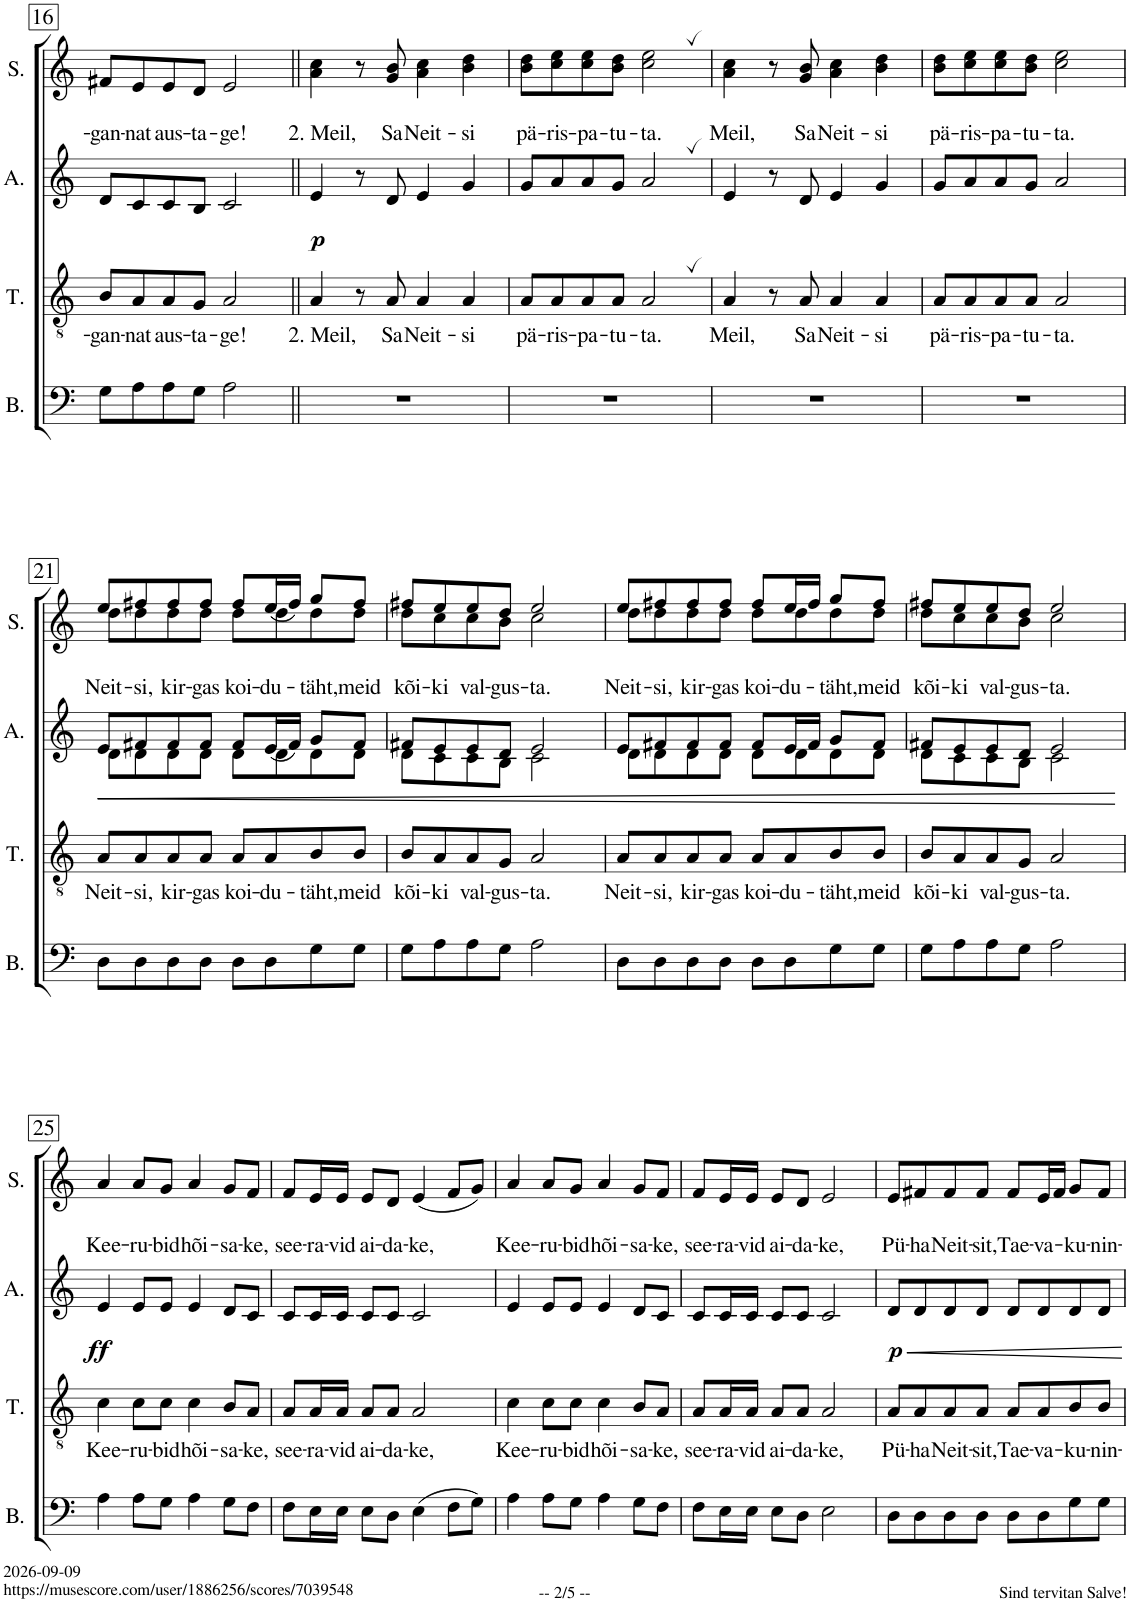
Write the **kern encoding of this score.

**kern	**kern	**text	**dynam	**kern	**text	**kern	**text
*part4	*part3	*part3	*part3	*part2	*part2	*part1	*part1
*staff4	*staff3	*staff3	*staff3	*staff2	*staff2	*staff1	*staff1
*I"Bass	*I"Tenor	*	*	*I"Alto	*	*I"Soprano	*
*I'B.	*I'T.	*	*	*I'A.	*	*I'S.	*
!!LO:PB:g=z
*clefF4	*clefGv2	*	*	*clefG2	*	*clefG2	*
*k[]	*k[]	*	*	*k[]	*	*k[]	*
*M4/4	*M4/4	*	*	*M4/4	*	*M4/4	*
=16	=16	=16	=16	=16	=16	=16	=16
!	!	!LO:LY:b	!	!	!LO:LY:a	!	!
8G\L	8B/L	-gan-	.	8d/L	-gan-	8f#X/L	.
!	!	!LO:LY:b	!	!	!LO:LY:a	!	!
8A\	8A/	-nat	.	8c/	-nat	8e/	.
!	!	!LO:LY:b	!	!	!LO:LY:a	!	!
8A\	8A/	aus-	.	8c/	aus-	8e/	.
!	!	!LO:LY:b	!	!	!LO:LY:a	!	!
8G\J	8G/J	-ta-	.	8B/J	-ta-	8d/J	.
!	!	!LO:LY:b	!	!	!LO:LY:a	!	!
2A\	2A/	-ge!	.	2c/	-ge!	2e/	.
=17||	=17||	=17||	=17||	=17||	=17||	=17||	=17||
!	!	!LO:LY:b	!LO:DY:a	!	!LO:LY:a	!	!
1r	4A/	2. Meil,	p	4e/	2. Meil,	4a\ 4cc\	.
.	8r	.	.	8r	.	8r	.
!	!	!LO:LY:b	!	!	!LO:LY:a	!	!
.	8A/	Sa	.	8d/	Sa	8g/ 8b/	.
!	!	!LO:LY:b	!	!	!LO:LY:a	!	!
.	4A/	Neit-	.	4e/	Neit-	4a\ 4cc\	.
!	!	!LO:LY:b	!	!	!LO:LY:a	!	!
.	4A/	-si	.	4g/	-si	4b\ 4dd\	.
=18	=18	=18	=18	=18	=18	=18	=18
!	!	!LO:LY:b	!	!	!LO:LY:a	!	!
1r	8A/L	pä-	.	8g/L	pä-	8b\ 8dd\L	.
!	!	!LO:LY:b	!	!	!LO:LY:a	!	!
.	8A/	-ris-	.	8a/	-ris-	8cc\ 8ee\	.
!	!	!LO:LY:b	!	!	!LO:LY:a	!	!
.	8A/	-pa-	.	8a/	-pa-	8cc\ 8ee\	.
!	!	!LO:LY:b	!	!	!LO:LY:a	!	!
.	8A/J	-tu-	.	8g/J	-tu-	8b\ 8dd\J	.
!	!	!LO:LY:b	!	!	!LO:LY:a	!	!
.	2A,/	-ta.	.	2a,/	-ta.	2cc\, 2ee\,	.
=19	=19	=19	=19	=19	=19	=19	=19
!	!	!LO:LY:b	!	!	!LO:LY:a	!	!
1r	4A/	Meil,	.	4e/	Meil,	4a\ 4cc\	.
.	8r	.	.	8r	.	8r	.
!	!	!LO:LY:b	!	!	!LO:LY:a	!	!
.	8A/	Sa	.	8d/	Sa	8g/ 8b/	.
!	!	!LO:LY:b	!	!	!LO:LY:a	!	!
.	4A/	Neit-	.	4e/	Neit-	4a\ 4cc\	.
!	!	!LO:LY:b	!	!	!LO:LY:a	!	!
.	4A/	-si	.	4g/	-si	4b\ 4dd\	.
=20	=20	=20	=20	=20	=20	=20	=20
!	!	!LO:LY:b	!	!	!LO:LY:a	!	!
1r	8A/L	pä-	.	8g/L	pä-	8b\ 8dd\L	.
!	!	!LO:LY:b	!	!	!LO:LY:a	!	!
.	8A/	-ris-	.	8a/	-ris-	8cc\ 8ee\	.
!	!	!LO:LY:b	!	!	!LO:LY:a	!	!
.	8A/	-pa-	.	8a/	-pa-	8cc\ 8ee\	.
!	!	!LO:LY:b	!	!	!LO:LY:a	!	!
.	8A/J	-tu-	.	8g/J	-tu-	8b\ 8dd\J	.
!	!	!LO:LY:b	!	!	!LO:LY:a	!	!
.	2A/	-ta.	.	2a/	-ta.	2cc\ 2ee\	.
!!LO:LB:g=z
=21	=21	=21	=21	=21	=21	=21	=21
!	!	!LO:LY:b	!LO:HP:b	!	!LO:LY:a	!	!LO:LY:a
*	*	*	*	*^	*	*^	*
8D\L	8A/L	Neit-	<	8d\L	8e/L	Neit-	8dd\L	8ee/L	Neit-
!	!	!LO:LY:b	!	!	!	!LO:LY:a	!	!	!LO:LY:a
8D\	8A/	-si,	.	8d\	8f#X/	-si,	8dd\	8ff#X/	-si,
!	!	!LO:LY:b	!	!	!	!LO:LY:a	!	!	!LO:LY:a
8D\	8A/	kir-	.	8d\	8f#/	kir-	8dd\	8ff#/	kir-
!	!	!LO:LY:b	!	!	!	!LO:LY:a	!	!	!LO:LY:a
8D\J	8A/J	-gas	.	8d\J	8f#/J	-gas	8dd\J	8ff#/J	-gas
!	!	!LO:LY:b	!	!	!	!LO:LY:a	!	!	!LO:LY:a
8D\L	8A/L	koi-	.	8d\L	8f#/L	koi-	8dd\L	8ff#/L	koi-
!	!	!LO:LY:b	!	!	!	!LO:LY:a	!	!	!LO:LY:a
8D\	8A/	-du-	.	8d\	(16e/L	-du-	8dd\	(16ee/L	-du-
.	.	.	.	.	16f#/JJ)	.	.	16ff#/JJ)	.
!	!	!LO:LY:b	!	!	!	!LO:LY:a	!	!	!LO:LY:a
8G\	8B/	-täht,	.	8d\	8g/L	-täht,	8dd\	8gg/L	-täht,
!	!	!LO:LY:b	!	!	!	!LO:LY:a	!	!	!LO:LY:a
8G\J	8B/J	meid	.	8d\J	8f#/J	meid	8dd\J	8ff#/J	meid
=22	=22	=22	=22	=22	=22	=22	=22	=22	=22
!	!	!LO:LY:b	!	!	!	!LO:LY:a	!	!	!LO:LY:a
8G\L	8B/L	kõi-	.	8d\L	8f#X/L	kõi-	8dd\L	8ff#X/L	kõi-
!	!	!LO:LY:b	!	!	!	!LO:LY:a	!	!	!LO:LY:a
8A\	8A/	-ki	.	8c\	8e/	-ki	8cc\	8ee/	-ki
!	!	!LO:LY:b	!	!	!	!LO:LY:a	!	!	!LO:LY:a
8A\	8A/	val-	.	8c\	8e/	val-	8cc\	8ee/	val-
!	!	!LO:LY:b	!	!	!	!LO:LY:a	!	!	!LO:LY:a
8G\J	8G/J	-gus-	.	8B\J	8d/J	-gus-	8b\J	8dd/J	-gus-
!	!	!LO:LY:b	!	!	!	!LO:LY:a	!	!	!LO:LY:a
2A\	2A/	-ta.	.	2c\	2e/	-ta.	2cc\	2ee/	-ta.
=23	=23	=23	=23	=23	=23	=23	=23	=23	=23
!	!	!LO:LY:b	!	!	!	!LO:LY:a	!	!	!LO:LY:a
8D\L	8A/L	Neit-	.	8d\L	8e/L	Neit-	8dd\L	8ee/L	Neit-
!	!	!LO:LY:b	!	!	!	!LO:LY:a	!	!	!LO:LY:a
8D\	8A/	-si,	.	8d\	8f#X/	-si,	8dd\	8ff#X/	-si,
!	!	!LO:LY:b	!	!	!	!LO:LY:a	!	!	!LO:LY:a
8D\	8A/	kir-	.	8d\	8f#/	kir-	8dd\	8ff#/	kir-
!	!	!LO:LY:b	!	!	!	!LO:LY:a	!	!	!LO:LY:a
8D\J	8A/J	-gas	.	8d\J	8f#/J	-gas	8dd\J	8ff#/J	-gas
!	!	!LO:LY:b	!	!	!	!LO:LY:a	!	!	!LO:LY:a
8D\L	8A/L	koi-	.	8d\L	8f#/L	koi-	8dd\L	8ff#/L	koi-
!	!	!LO:LY:b	!	!	!	!LO:LY:a	!	!	!LO:LY:a
8D\	8A/	-du-	.	8d\	16e/L	-du-	8dd\	16ee/L	-du-
.	.	.	.	.	16f#/JJ	.	.	16ff#/JJ	.
!	!	!LO:LY:b	!	!	!	!LO:LY:a	!	!	!LO:LY:a
8G\	8B/	-täht,	.	8d\	8g/L	-täht,	8dd\	8gg/L	-täht,
!	!	!LO:LY:b	!	!	!	!LO:LY:a	!	!	!LO:LY:a
8G\J	8B/J	meid	.	8d\J	8f#/J	meid	8dd\J	8ff#/J	meid
=24	=24	=24	=24	=24	=24	=24	=24	=24	=24
!	!	!LO:LY:b	!	!	!	!LO:LY:a	!	!	!LO:LY:a
8G\L	8B/L	kõi-	.	8d\L	8f#X/L	kõi-	8dd\L	8ff#X/L	kõi-
!	!	!LO:LY:b	!	!	!	!LO:LY:a	!	!	!LO:LY:a
8A\	8A/	-ki	.	8c\	8e/	-ki	8cc\	8ee/	-ki
!	!	!LO:LY:b	!	!	!	!LO:LY:a	!	!	!LO:LY:a
8A\	8A/	val-	.	8c\	8e/	val-	8cc\	8ee/	val-
!	!	!LO:LY:b	!	!	!	!LO:LY:a	!	!	!LO:LY:a
8G\J	8G/J	-gus-	.	8B\J	8d/J	-gus-	8b\J	8dd/J	-gus-
!	!	!LO:LY:b	!	!	!	!LO:LY:a	!	!	!LO:LY:a
2A\	2A/	-ta.	.	2c\	2e/	-ta.	2cc\	2ee/	-ta.
*	*	*	*	*v	*v	*	*	*	*
*	*	*	*	*	*	*v	*v	*
.	.	.	[	.	.	.	.
!!LO:LB:g=z
=25	=25	=25	=25	=25	=25	=25	=25
!	!	!LO:LY:b	!LO:DY:a	!	!LO:LY:a	!	!
4A\	4c\	Kee-	ff	4e/	Kee-	4a/	.
!	!	!LO:LY:b	!	!	!LO:LY:a	!	!
8A\L	8c\L	-ru-	.	8e/L	-ru-	8a/L	.
!	!	!LO:LY:b	!	!	!LO:LY:a	!	!
8G\J	8c\J	-bid	.	8e/J	-bid	8g/J	.
!	!	!LO:LY:b	!	!	!LO:LY:a	!	!
4A\	4c\	hõi-	.	4e/	hõi-	4a/	.
!	!	!LO:LY:b	!	!	!LO:LY:a	!	!
8G\L	8B/L	-sa-	.	8d/L	-sa-	8g/L	.
!	!	!LO:LY:b	!	!	!LO:LY:a	!	!
8F\J	8A/J	-ke,	.	8c/J	-ke,	8f/J	.
=26	=26	=26	=26	=26	=26	=26	=26
!	!	!LO:LY:b	!	!	!LO:LY:a	!	!
8F\L	8A/L	see-	.	8c/L	see-	8f/L	.
!	!	!LO:LY:b	!	!	!LO:LY:a	!	!
16E\L	16A/L	-ra-	.	16c/L	-ra-	16e/L	.
!	!	!LO:LY:b	!	!	!LO:LY:a	!	!
16E\JJ	16A/JJ	-vid	.	16c/JJ	-vid	16e/JJ	.
!	!	!LO:LY:b	!	!	!LO:LY:a	!	!
8E\L	8A/L	ai-	.	8c/L	ai-	8e/L	.
!	!	!LO:LY:b	!	!	!LO:LY:a	!	!
8D\J	8A/J	-da-	.	8c/J	-da-	8d/J	.
!	!	!LO:LY:b	!	!	!LO:LY:a	!	!
(4E\	2A/	-ke,	.	2c/	-ke,	(4e/	.
8F\L	.	.	.	.	.	8f/L	.
8G\J)	.	.	.	.	.	8g/J)	.
=27	=27	=27	=27	=27	=27	=27	=27
!	!	!LO:LY:b	!	!	!LO:LY:a	!	!
4A\	4c\	Kee-	.	4e/	Kee-	4a/	.
!	!	!LO:LY:b	!	!	!LO:LY:a	!	!
8A\L	8c\L	-ru-	.	8e/L	-ru-	8a/L	.
!	!	!LO:LY:b	!	!	!LO:LY:a	!	!
8G\J	8c\J	-bid	.	8e/J	-bid	8g/J	.
!	!	!LO:LY:b	!	!	!LO:LY:a	!	!
4A\	4c\	hõi-	.	4e/	hõi-	4a/	.
!	!	!LO:LY:b	!	!	!LO:LY:a	!	!
8G\L	8B/L	-sa-	.	8d/L	-sa-	8g/L	.
!	!	!LO:LY:b	!	!	!LO:LY:a	!	!
8F\J	8A/J	-ke,	.	8c/J	-ke,	8f/J	.
=28	=28	=28	=28	=28	=28	=28	=28
!	!	!LO:LY:b	!	!	!LO:LY:a	!	!
8F\L	8A/L	see-	.	8c/L	see-	8f/L	.
!	!	!LO:LY:b	!	!	!LO:LY:a	!	!
16E\L	16A/L	-ra-	.	16c/L	-ra-	16e/L	.
!	!	!LO:LY:b	!	!	!LO:LY:a	!	!
16E\JJ	16A/JJ	-vid	.	16c/JJ	-vid	16e/JJ	.
!	!	!LO:LY:b	!	!	!LO:LY:a	!	!
8E\L	8A/L	ai-	.	8c/L	ai-	8e/L	.
!	!	!LO:LY:b	!	!	!LO:LY:a	!	!
8D\J	8A/J	-da-	.	8c/J	-da-	8d/J	.
!	!	!LO:LY:b	!	!	!LO:LY:a	!	!
2E\	2A/	-ke,	.	2c/	-ke,	2e/	.
=29	=29	=29	=29	=29	=29	=29	=29
!	!	!LO:LY:b	!LO:DY:a	!	!LO:LY:a	!	!
8D\L	8A/L	Pü-	p	8d/L	Pü-	8e/L	.
!	!	!LO:LY:b	!	!	!LO:LY:a	!	!
8D\	8A/	-ha	.	8d/	-ha	8f#X/	.
!	!	!LO:LY:b	!	!	!LO:LY:a	!	!
8D\	8A/	Neit-	.	8d/	Neit-	8f#/	.
!	!	!LO:LY:b	!	!	!LO:LY:a	!	!
8D\J	8A/J	-sit,	.	8d/J	-sit,	8f#/J	.
!	!	!LO:LY:b	!	!	!LO:LY:a	!	!
8D\L	8A/L	Tae-	.	8d/L	Tae-	8f#/L	.
!	!	!LO:LY:b	!	!	!LO:LY:a	!	!
8D\	8A/	-va-	.	8d/	-va-	16e/L	.
.	.	.	.	.	.	16f#/JJ	.
!	!	!LO:LY:b	!	!	!LO:LY:a	!	!
8G\	8B/	-ku-	.	8d/	-ku-	8g/L	.
!	!	!LO:LY:b	!	!	!LO:LY:a	!	!
8G\J	8B/J	-nin-	.	8d/J	-nin-	8f#/J	.
=	=	=	=	=	=	=	=
*-	*-	*-	*-	*-	*-	*-	*-
